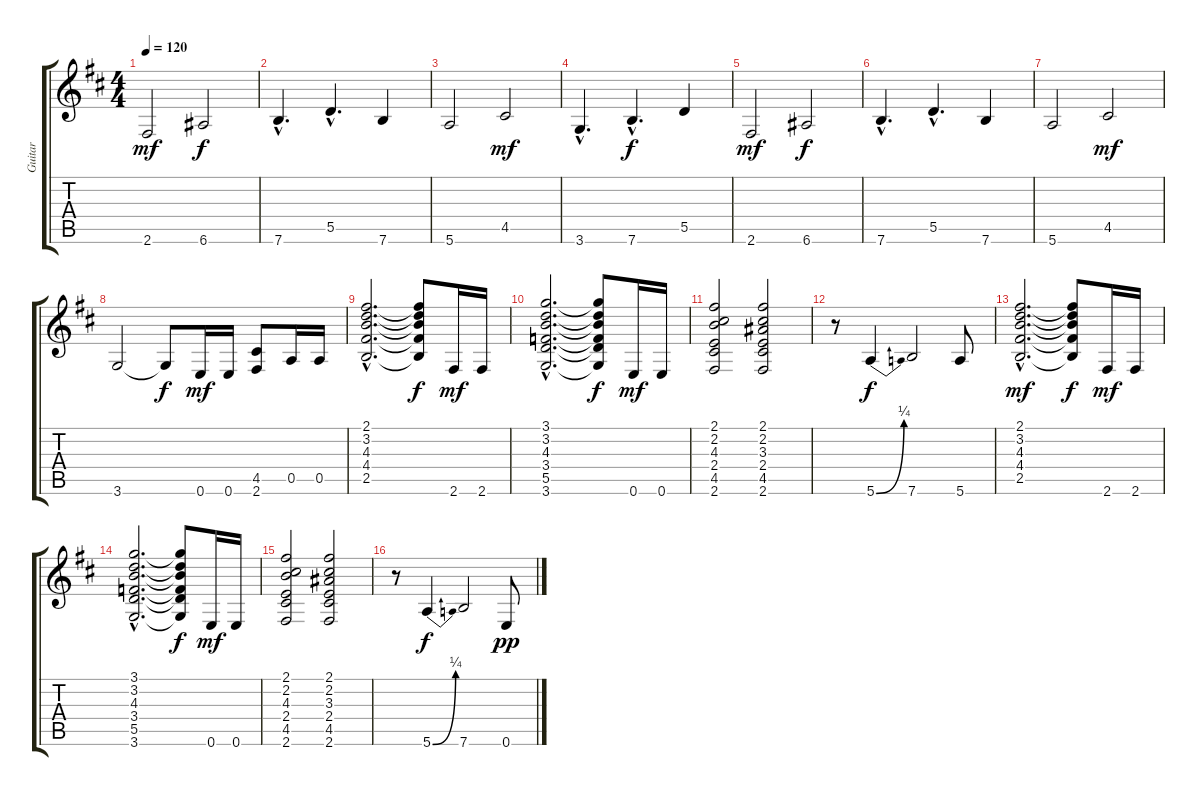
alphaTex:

\track ("Guitar" "Guitar") {instrument overdrivenguitar}
\staff {score tabs}
\tuning (E4 B3 G3 D3 A2 E2) {hide}
\ts (4 4)
\tempo 120
\clef g2
\ks bminor
2.6.2{dy mf} 6.6.2{dy f} |
7.6{hac}.4{d} 5.5{hac}.4{d} 7.6.4 |
5.6.2 4.5.2{dy mf} |
3.6{hac}.4{d} 7.6{hac}.4{d dy f} 5.5.4 |
2.6.2{dy mf} 6.6.2{dy f} |
7.6{hac}.4{d} 5.5{hac}.4{d} 7.6.4 |
5.6.2 4.5.2{dy mf} |
3.6.2 3.6{t}.8{dy f} 0.6.16{dy mf} 0.6.16 (4.5 2.6).8 0.5.16 0.5.16 |
(2.1{hac} 3.2{hac} 4.3{hac} 4.4{hac} 2.5{hac}).2{d} (2.1{t} 3.2{t} 4.3{t} 4.4{t} 2.5{t}).8{dy f} 2.6.16{dy mf} 2.6.16 |
(3.1{hac} 3.2{hac} 4.3{hac} 3.4{hac} 5.5{hac} 3.6{hac}).2{d} (3.1{t} 3.2{t} 4.3{t} 3.4{t} 5.5{t} 3.6{t}).8{dy f} 0.6.16{dy mf} 0.6.16 |
(2.1 2.2 4.3 2.4 4.5 2.6).2 (2.1 2.2 3.3 2.4 4.5 2.6).2 |
r.8 5.6{be (bend 0 0 60 1)}.4{dy f} 7.6.2 5.6.8 |
(2.1{hac} 3.2{hac} 4.3{hac} 4.4{hac} 2.5{hac}).2{d dy mf} (2.1{t} 3.2{t} 4.3{t} 4.4{t} 2.5{t}).8{dy f} 2.6.16{dy mf} 2.6.16 |
(3.1{hac} 3.2{hac} 4.3{hac} 3.4{hac} 5.5{hac} 3.6{hac}).2{d} (3.1{t} 3.2{t} 4.3{t} 3.4{t} 5.5{t} 3.6{t}).8{dy f} 0.6.16{dy mf} 0.6.16 |
(2.1 2.2 4.3 2.4 4.5 2.6).2 (2.1 2.2 3.3 2.4 4.5 2.6).2 |
r.8 5.6{be (bend 0 0 60 1)}.4{dy f} 7.6.2 0.6.8{dy pp}
